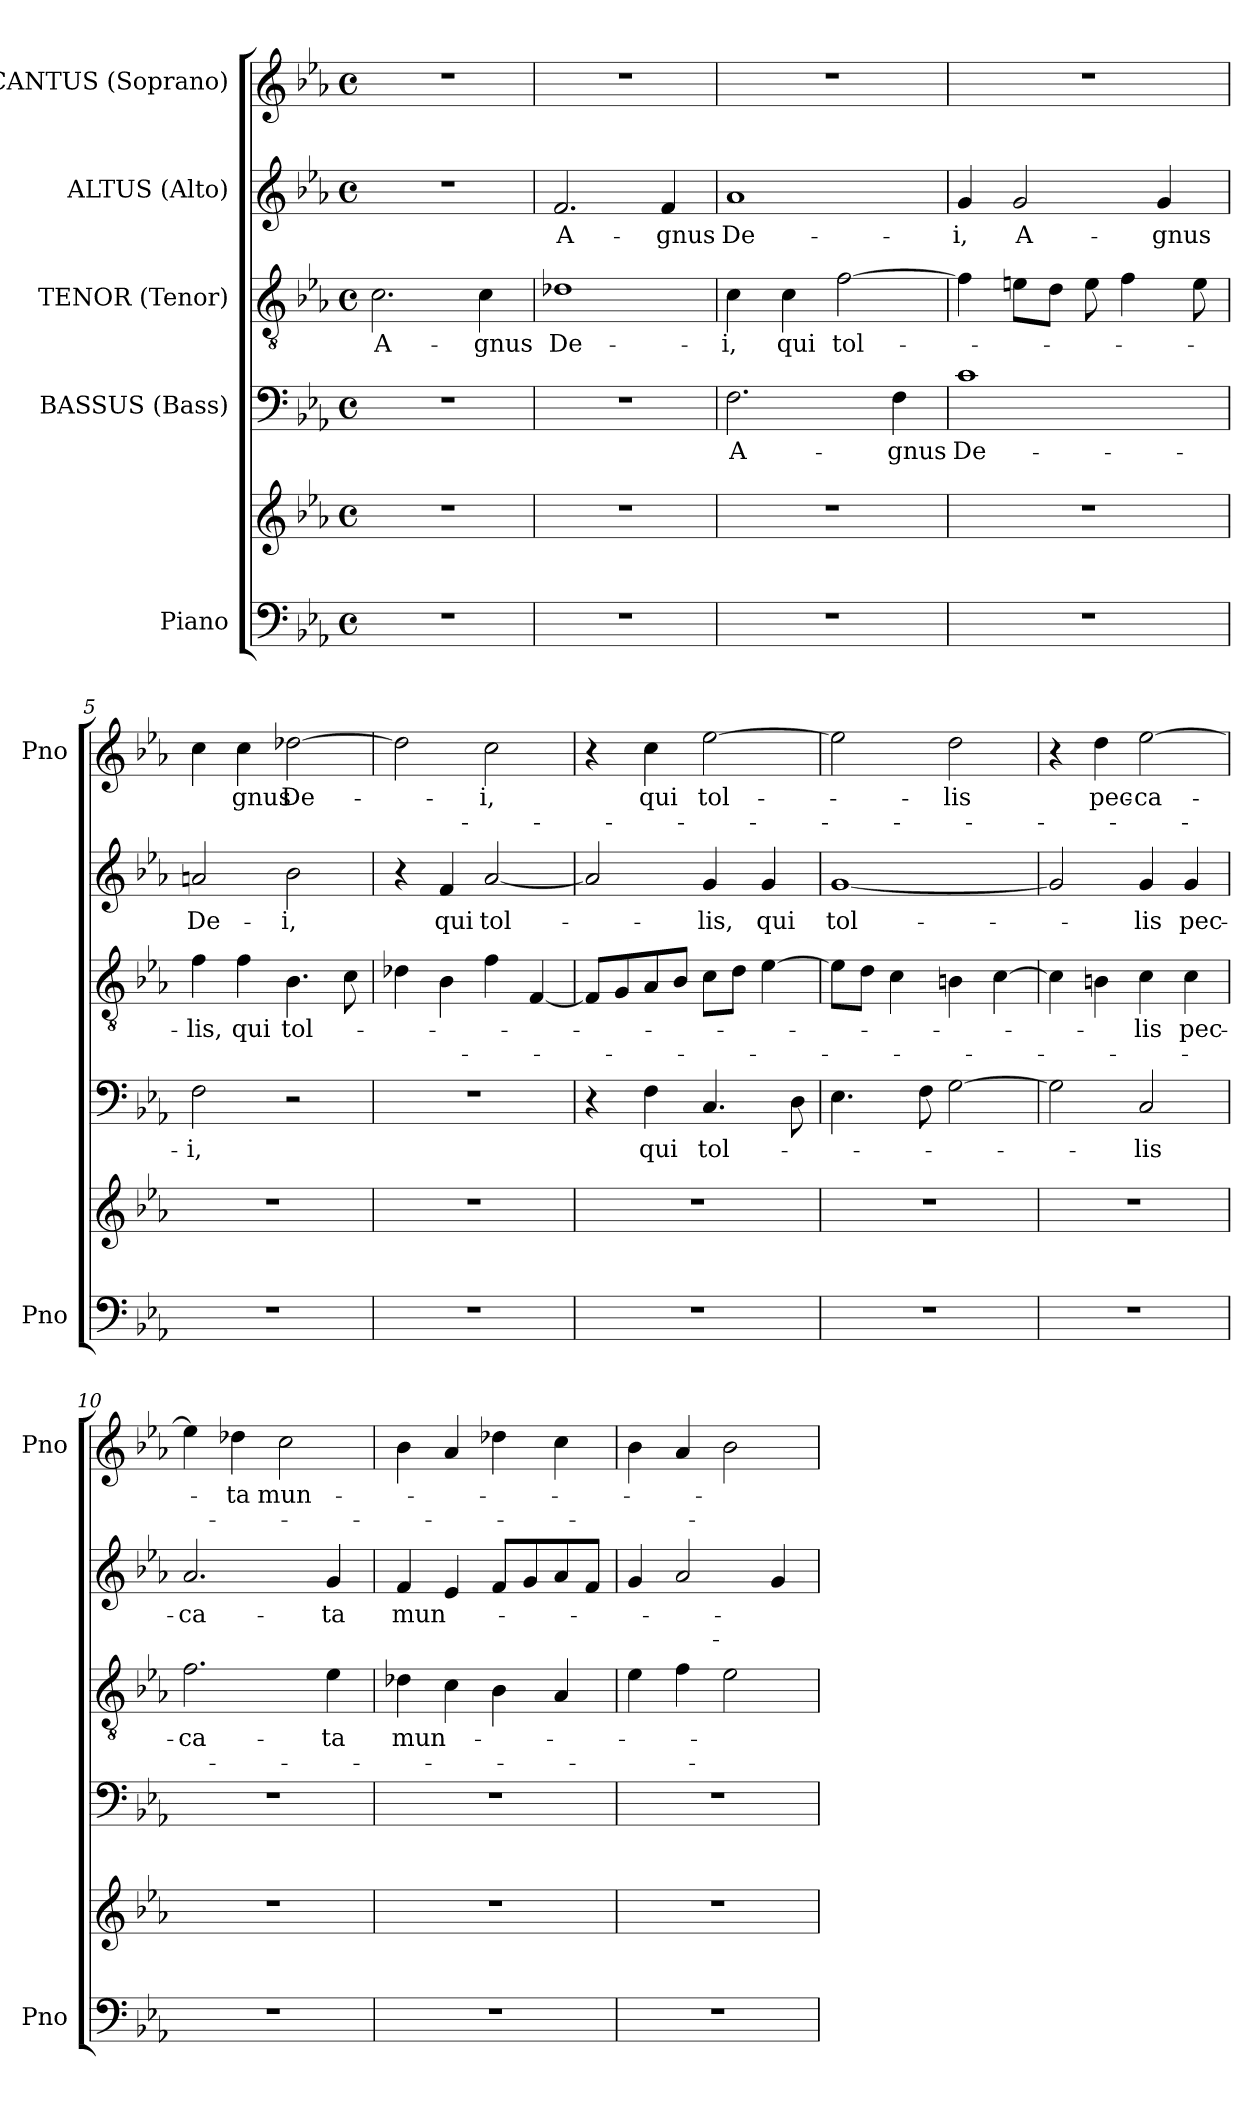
**kern	**kern	**kern	**text	**kern	**text	**text	**kern	**text	**text	**kern	**text	**text
*part5	*part5	*part4	*part4	*part3	*part3	*part3	*part2	*part2	*part2	*part1	*part1	*part1
*staff6	*staff5	*staff4	*staff4	*staff3	*staff3	*staff3	*staff2	*staff2	*staff2	*staff1	*staff1	*staff1
*I"Piano	*	*I"BASSUS (Bass)	*	*I"TENOR (Tenor)	*	*	*I"ALTUS (Alto)	*	*	*I"CANTUS (Soprano)	*	*
*I'Pno	*	*	*	*	*	*	*	*	*	*I'Pno	*	*
*clefF4	*clefG2	*clefF4	*	*clefGv2	*	*	*clefG2	*	*	*clefG2	*	*
*k[b-e-a-]	*k[b-e-a-]	*k[b-e-a-]	*	*k[b-e-a-]	*	*	*k[b-e-a-]	*	*	*k[b-e-a-]	*	*
*E-:	*E-:	*E-:	*	*E-:	*	*	*E-:	*	*	*E-:	*	*
*M4/4	*M4/4	*M4/4	*	*M4/4	*	*	*M4/4	*	*	*M4/4	*	*
*met(c)	*met(c)	*met(c)	*	*met(c)	*	*	*met(c)	*	*	*met(c)	*	*
=1	=1	=1	=1	=1	=1	=1	=1	=1	=1	=1	=1	=1
1r	1r	1r	.	2.c\	A-	.	1r	.	.	1r	.	.
.	.	.	.	4c\	-gnus	.	.	.	.	.	.	.
=2	=2	=2	=2	=2	=2	=2	=2	=2	=2	=2	=2	=2
1r	1r	1r	.	1d-X	De-	.	2.f/	A-	.	1r	.	.
.	.	.	.	.	.	.	4f/	-gnus	.	.	.	.
=3	=3	=3	=3	=3	=3	=3	=3	=3	=3	=3	=3	=3
1r	1r	2.F\	A-	4c\	-i,	.	1a-	De-	.	1r	.	.
.	.	.	.	4c\	qui	.	.	.	.	.	.	.
.	.	.	.	[2f\	tol-	.	.	.	.	.	.	.
.	.	4F\	-gnus	.	.	.	.	.	.	.	.	.
=4	=4	=4	=4	=4	=4	=4	=4	=4	=4	=4	=4	=4
1r	1r	1c	De-	4f\]	.	.	4g/	-i,	.	1r	.	.
.	.	.	.	8en\L	.	.	2g/	A-	.	.	.	.
.	.	.	.	8d\J	.	.	.	.	.	.	.	.
.	.	.	.	8e\	.	.	.	.	.	.	.	.
.	.	.	.	4f\	.	.	.	.	.	.	.	.
.	.	.	.	.	.	.	4g/	-gnus	.	.	.	.
.	.	.	.	8e\	.	.	.	.	.	.	.	.
=5	=5	=5	=5	=5	=5	=5	=5	=5	=5	=5	=5	=5
1r	1r	2F\	-i,	4f\	-lis,	.	2an/	De-	.	4cc\	.	.
.	.	.	.	4f\	qui	.	.	.	.	4cc\	gnus	.
.	.	2r	.	4.B-\	tol-	.	2b-\	-i,	.	[2dd-X\	De-	.
.	.	.	.	8c\	.	.	.	.	.	.	.	.
!!LO:LB:g=z
=6	=6	=6	=6	=6	=6	=6	=6	=6	=6	=6	=6	=6
1r	1r	1r	.	4d-X\	.	­-	4r	.	.	2dd-\]	.	­-
.	.	.	.	4B-\	.	.	4f/	qui	.	.	.	.
.	.	.	.	4f\	.	.	[2a-/	tol-	.	2cc\	-i,	.
.	.	.	.	[4F/	.	.	.	.	.	.	.	.
=7	=7	=7	=7	=7	=7	=7	=7	=7	=7	=7	=7	=7
1r	1r	4r	.	8F/L]	.	.	2a-/]	.	.	4r	.	.
.	.	.	.	8G/	.	.	.	.	.	.	.	.
.	.	4F\	qui	8A-/	.	.	.	.	.	4cc\	qui	.
.	.	.	.	8B-/J	.	.	.	.	.	.	.	.
.	.	4.C/	tol-	8c\L	.	.	4g/	-lis,	.	[2ee-\	tol-	.
.	.	.	.	8d\J	.	.	.	.	.	.	.	.
.	.	.	.	[4e-\	.	.	4g/	qui	.	.	.	.
.	.	8D\	.	.	.	.	.	.	.	.	.	.
=8	=8	=8	=8	=8	=8	=8	=8	=8	=8	=8	=8	=8
1r	1r	4.E-\	.	8e-\L]	.	.	[1g	tol-	.	2ee-\]	.	.
.	.	.	.	8d\J	.	.	.	.	.	.	.	.
.	.	.	.	4c\	.	.	.	.	.	.	.	.
.	.	8F\	.	.	.	.	.	.	.	.	.	.
.	.	[2G\	.	4Bn\	.	.	.	.	.	2dd\	-lis	.
.	.	.	.	[4c\	.	.	.	.	.	.	.	.
=9	=9	=9	=9	=9	=9	=9	=9	=9	=9	=9	=9	=9
1r	1r	2G\]	.	4c\]	.	.	2g/]	.	.	4r	.	.
.	.	.	.	4Bn\	.	.	.	.	.	4dd\	pec-	.
.	.	2C/	-lis	4c\	-lis	.	4g/	-lis	.	[2ee-\	-ca-	.
.	.	.	.	4c\	pec-	.	4g/	pec-	.	.	.	.
=10	=10	=10	=10	=10	=10	=10	=10	=10	=10	=10	=10	=10
1r	1r	1r	.	2.f\	-ca-	.	2.a-/	-ca-	.	4ee-\]	.	.
.	.	.	.	.	.	.	.	.	.	4dd-X\	-ta	.
.	.	.	.	.	.	.	.	.	.	2cc\	mun-	.
.	.	.	.	4e-\	-ta	.	4g/	-ta	.	.	.	.
=11	=11	=11	=11	=11	=11	=11	=11	=11	=11	=11	=11	=11
1r	1r	1r	.	4d-X\	mun-	.	4f/	mun-	.	4b-\	.	.
.	.	.	.	4c\	.	.	4e-/	.	.	4a-/	.	.
.	.	.	.	4B-\	.	.	8f/L	.	.	4dd-X\	.	.
.	.	.	.	.	.	.	8g/	.	.	.	.	.
.	.	.	.	4A-/	.	.	8a-/	.	.	4cc\	.	.
.	.	.	.	.	.	.	8f/J	.	.	.	.	.
!!LO:LB:g=z
=12	=12	=12	=12	=12	=12	=12	=12	=12	=12	=12	=12	=12
1r	1r	1r	.	4e-\	.	-­-	4g/	.	­-	4b-\	.	-­-
.	.	.	.	4f\	.	.	2a-/	.	.	4a-/	.	.
.	.	.	.	2e-\	.	.	.	.	.	2b-\	.	.
.	.	.	.	.	.	.	4g/	.	.	.	.	.
=	=	=	=	=	=	=	=	=	=	=	=	=
*-	*-	*-	*-	*-	*-	*-	*-	*-	*-	*-	*-	*-
